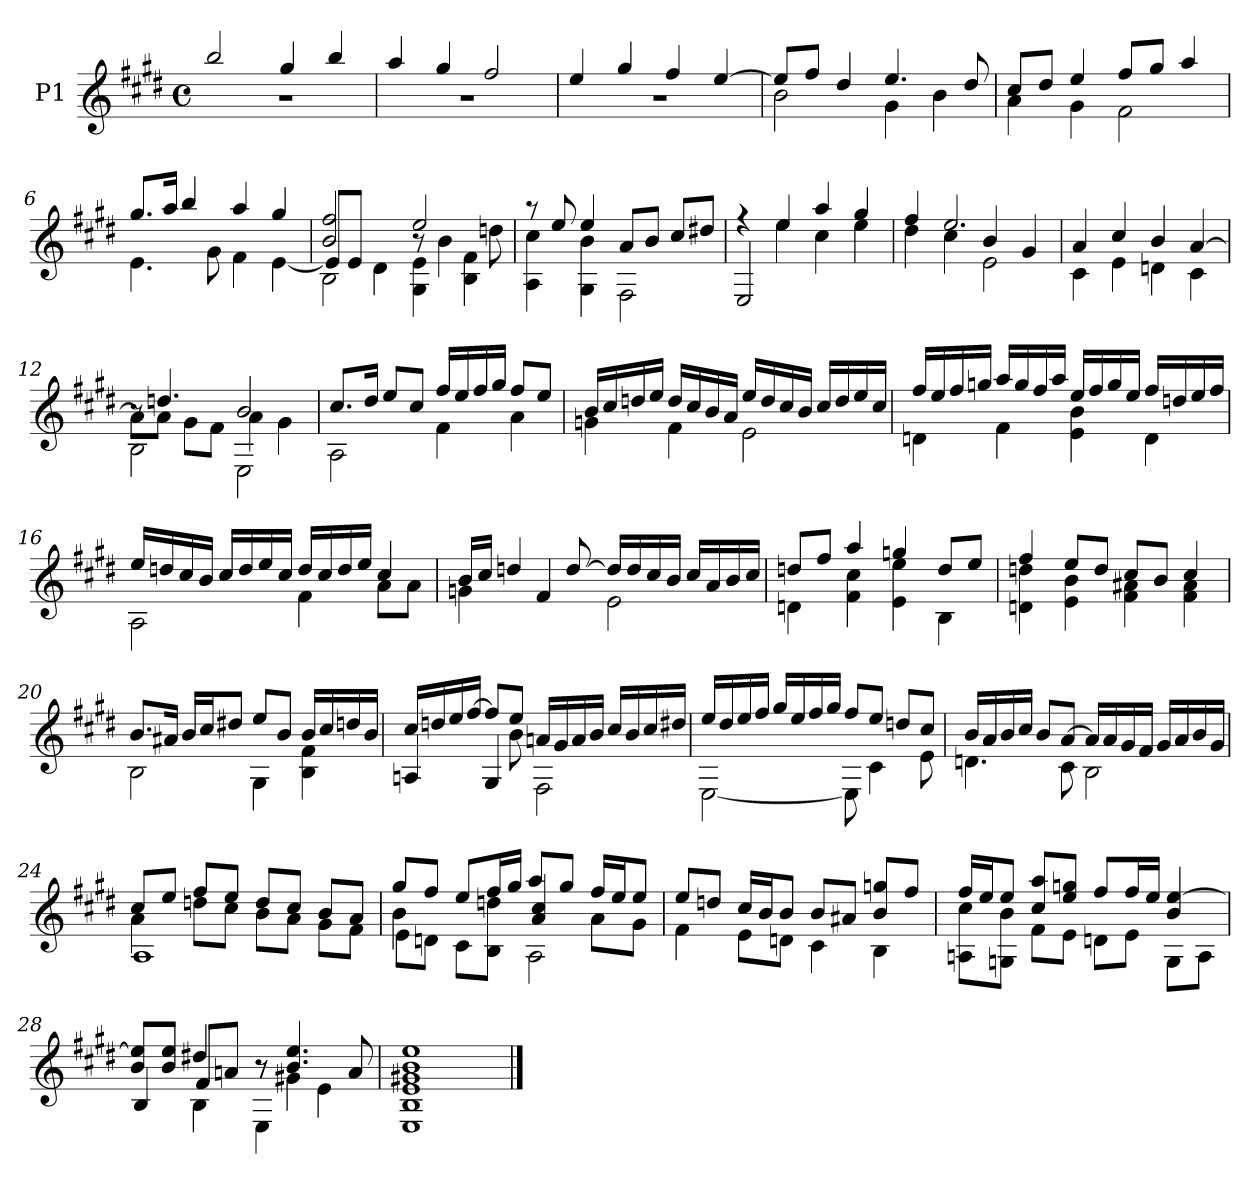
**kern
*part1
*staff1
*I"P1
!!LO:PB:g=z
*clefG2
*ITrd7c12
*k[f#c#g#d#]
*E:
*M4/4
*met(c)
*MM72
=1
*^
2bi/	1r
4g#i/	.
4bi/	.
=2	=2
4ai/	1r
4g#i/	.
2f#i/	.
=3	=3
4ei/	1r
4g#i/	.
4f#i/	.
[4ei/	.
=4	=4
8ei/L]	2Bi\
8f#i/J	.
4d#i/	.
4.ei/	4G#i\
.	4Bi\
8d#i/	.
=5	=5
8c#i/L	4Ai\
8d#i/J	.
4ei/	4G#i\
8f#i/L	2F#i\
8g#i/J	.
4ai/	.
!!LO:LB:g=z	!!
=6	=6
8.g#i/L	4.Ei\
16ai/Jk	.
4bi/	.
.	8G#i\
4ai/	4F#i\
4g#i/	[4Ei\
=7	=7
*	*^
2Bi/ 2f#i	8Ei/L]	2BBi\
.	8Ei/J	.
.	4D#i\	.
2ei/	8r	4GG#i\ 4Ei
.	4Bi\	.
.	.	4BBi\ 4F#i
.	8dni\	.
*	*v	*v
=8	=8
8r	4AAi\ 4c#i
8ei/	.
4ei/	4GG#i\ 4Bi
8Ai/L	2FF#i\
8Bi/J	.
8c#i/L	.
8d#Xi/J	.
=9	=9
*	*^
4r	4ryy	2EEi/
4ei/	4ei\	.
4ai/	4c#i\	2ryy
4g#i/	4ei\	.
=10	=10	=10
4f#i/	4d#i\	2ryy
2.ei/	4c#i\	.
.	4Bi/	2Ei\
.	4G#i/	.
*	*v	*v
!!LO:LB:g=z
=11	=11
4Ai/	4C#i\
4c#i/	4Ei\
4Bi/	4Dni\
[4Ai/	4C#i\
=12	=12
*	*^
8r	8Ai\L]	2BBi\
4.dni/	8Ai\J	.
.	8G#i\L	.
.	8F#i\J	.
2Bi/	4Ai\	2EEi\
.	4G#i\	.
*	*v	*v
=13	=13
8.c#i/L	2AAi\
16d#i/Jk	.
8ei/L	.
8c#i/J	.
16f#i/LL	4F#i\
16ei/	.
16f#i/	.
16g#i/JJ	.
8f#i/L	4Ai\
8ei/J	.
=14	=14
16Bi/LL	4Gni\
16c#i/	.
16dni/	.
16ei/JJ	.
16di/LL	4F#i\
16c#i/	.
16Bi/	.
16Ai/JJ	.
16ei/LL	2Ei\
16di/	.
16c#i/	.
16Bi/JJ	.
16c#i/LL	.
16di/	.
16ei/	.
16c#i/JJ	.
!!LO:LB:g=z	!!
=15	=15
16f#i/LL	4Dni\
16ei/	.
16f#i/	.
16gni/JJ	.
16ai/LL	4F#i\
16gi/	.
16f#i/	.
16ai/JJ	.
16ei/LL	4Ei\ 4Bi
16f#i/	.
16gi/	.
16ei/JJ	.
16f#i/LL	4Di\
16dni/	.
16ei/	.
16f#i/JJ	.
=16	=16
16ei/LL	2AAi\
16dni/	.
16c#i/	.
16Bi/JJ	.
16c#i/LL	.
16di/	.
16ei/	.
16c#i/JJ	.
16di/LL	4F#i\
16c#i/	.
16di/	.
16ei/JJ	.
4c#i/	8Ai\L
.	8Ai\J
=17	=17
16Bi/LL	4Gni\
16c#i/JJ	.
4dni/	.
.	4F#i/
[8di/	.
16di/LL]	2Ei\
16di/	.
16c#i/	.
16Bi/JJ	.
16c#i/LL	.
16Ai/	.
16Bi/	.
16c#i/JJ	.
!!LO:LB:g=z	!!
=18	=18
8dni/L	4Dni\
8f#i/J	.
4ai/	4F#i\ 4c#i
4gni/	4Ei\ 4ei
8di/L	4BBi\
8ei/J	.
=19	=19
4f#i/	4Dni\ 4dni
8ei/L	4Ei\ 4Bi
8di/J	.
8c#i/L	4F#i\ 4A#Xi
8Bi/J	.
4c#i/	4F#i\ 4A#i
=20	=20
8.Bi/L	2BBi\
16A#Xi/Jk	.
16Bi/LL	.
16c#i/J	.
8d#Xi/J	.
8ei/L	4GG#i\
8Bi/J	.
16Bi/LL	4BBi\ 4F#i
16c#i/	.
16dni/	.
16Bi/JJ	.
=21	=21
*	*^
16c#i/LL	4.ryy	4AAni/
16dni/	.	.
16ei/	.	.
[16f#i/JJ	.	.
8f#i/L]	.	4GG#i/
8ei/J	8Bi\	.
16Ani/LL	2FF#i\	2ryy
16G#i/	.	.
16Ai/	.	.
16Bi/JJ	.	.
16c#i/LL	.	.
16Bi/	.	.
16c#i/	.	.
16d#Xi/JJ	.	.
*	*v	*v
!!LO:LB:g=z
=22	=22
16ei/LL	[2EEi\
16d#i/	.
16ei/	.
16f#i/JJ	.
16g#i/LL	.
16ei/	.
16f#i/	.
16g#i/JJ	.
8f#i/L	8EEi\]
8ei/J	4C#i\
8dni/L	.
8c#i/J	8Ei\
=23	=23
16Bi/LL	4.Dni\
16Ai/	.
16Bi/	.
16c#i/JJ	.
8Bi/L	.
[8Ai/J	8C#i\
16Ai/LL]	2BBi\
16Ai/	.
16G#i/	.
16F#i/JJ	.
16G#i/LL	.
16Ai/	.
16Bi/	.
16G#i/JJ	.
=24	=24
*	*^
8c#i/L	4Ai\	1AAi
8ei/J	.	.
8f#i/L	8dni\L	.
8ei/J	8c#i\J	.
8di/L	8Bi\L	.
8c#i/J	8Ai\J	.
8Bi/L	8G#i\L	.
8Ai/J	8F#i\J	.
!!LO:LB:g=z	!!	!!
=25	=25	=25
8g#i/L	4Bi\	8Ei\L
8f#i/J	.	8Dni\J
8ei/L	4ryy	8C#i\L
16f#i/L	.	8BBi\ 8dniJ
16g#i/JJ	.	.
8ai/L	4Ai/ 4c#i	2AAi\
8g#i/J	.	.
16f#i/LL	8Ai\L	.
16ei/J	.	.
8ei/J	8G#i\J	.
*	*v	*v
=26	=26
8ei/L	4F#i\
8dni/J	.
16c#i/LL	8Ei\L
16Bi/J	.
8Bi/J	8Dni\J
8Bi/L	4C#i\
8A#Xi/J	.
8Bi/ 8gniL	4BBi\
8f#i/J	.
!!LO:LB:g=z	!!
=27	=27
16f#i/LL	8AAni\ 8c#iL
16ei/J	.
8ei/J	8GGni\ 8BiJ
8c#i/ 8aiL	8F#i\L
8ei/ 8gniJ	8Ei\J
8f#i/L	8Dni\L
16f#i/L	8Ei\J
16ei/JJ	.
4Bi/ [4ei	8GGi\L
.	8AAi\J
=28	=28
*	*^
8Bi/ 8ei]L	4ryy	4BBi/
8Bi/ 8eiJ	.	.
4d#Xi/	8F#i/L	4BBi\
.	8Ani/J	.
8r	8r	4EEi\
4.Bi/ 4.ei	4G#Xi\	.
.	.	4Ei\
.	8Ai/	.
*v	*v	*v
=29
1EEi 1BBi 1Ei 1G#Xi 1Bi 1ei
==
*-
